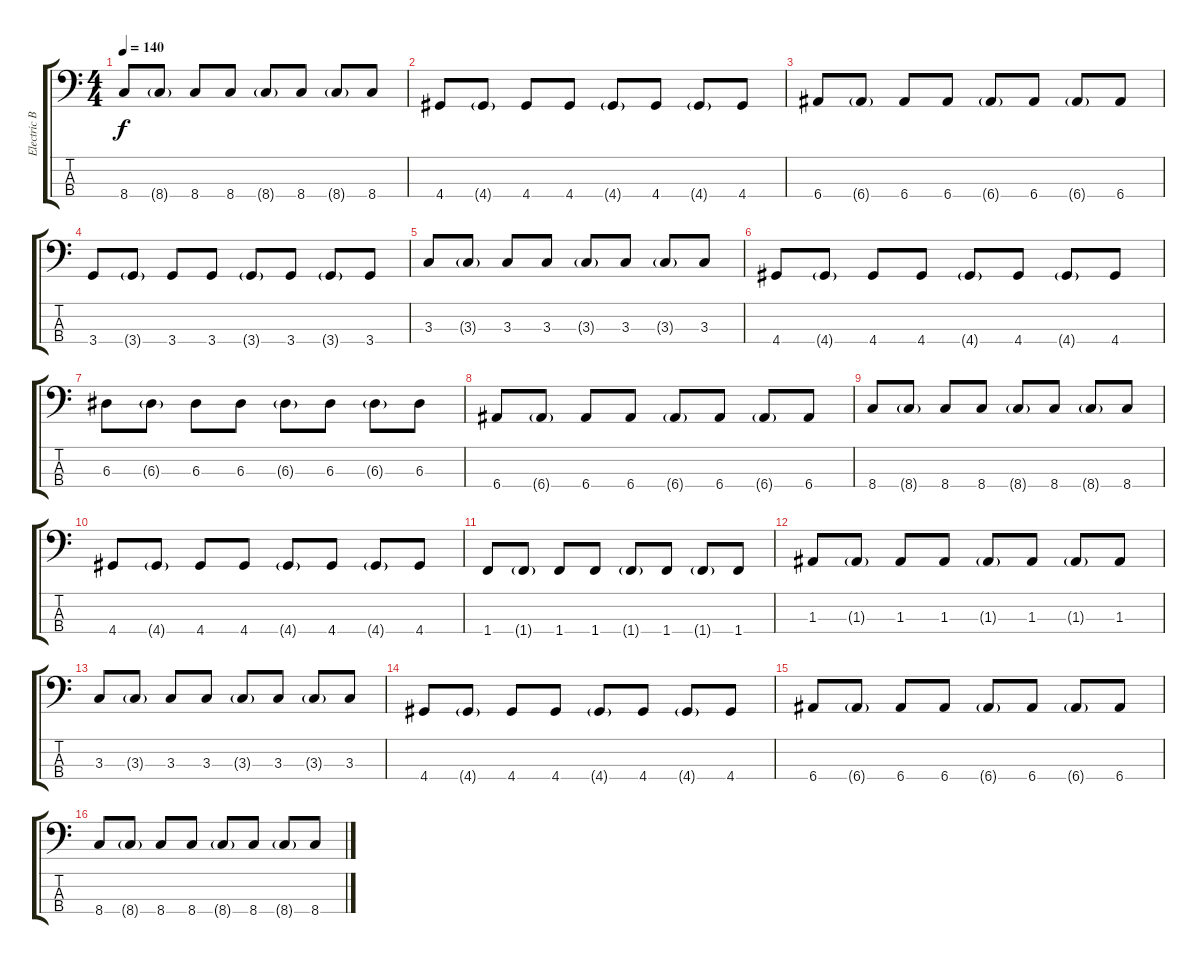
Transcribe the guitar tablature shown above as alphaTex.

\track ("Electric Bass" "Electric B") {instrument electricbassfinger}
\staff {score tabs}
\tuning (G2 D2 A1 E1) {hide}
\ts (4 4)
\tempo 140
\clef f4
\ks c
8.4.8{dy f} 8.4{g}.8 8.4.8 8.4.8 8.4{g}.8 8.4.8 8.4{g}.8 8.4.8 |
4.4.8 4.4{g}.8 4.4.8 4.4.8 4.4{g}.8 4.4.8 4.4{g}.8 4.4.8 |
6.4.8 6.4{g}.8 6.4.8 6.4.8 6.4{g}.8 6.4.8 6.4{g}.8 6.4.8 |
3.4.8 3.4{g}.8 3.4.8 3.4.8 3.4{g}.8 3.4.8 3.4{g}.8 3.4.8 |
3.3.8 3.3{g}.8 3.3.8 3.3.8 3.3{g}.8 3.3.8 3.3{g}.8 3.3.8 |
4.4.8 4.4{g}.8 4.4.8 4.4.8 4.4{g}.8 4.4.8 4.4{g}.8 4.4.8 |
6.3.8 6.3{g}.8 6.3.8 6.3.8 6.3{g}.8 6.3.8 6.3{g}.8 6.3.8 |
6.4.8 6.4{g}.8 6.4.8 6.4.8 6.4{g}.8 6.4.8 6.4{g}.8 6.4.8 |
8.4.8 8.4{g}.8 8.4.8 8.4.8 8.4{g}.8 8.4.8 8.4{g}.8 8.4.8 |
4.4.8 4.4{g}.8 4.4.8 4.4.8 4.4{g}.8 4.4.8 4.4{g}.8 4.4.8 |
1.4.8 1.4{g}.8 1.4.8 1.4.8 1.4{g}.8 1.4.8 1.4{g}.8 1.4.8 |
1.3.8 1.3{g}.8 1.3.8 1.3.8 1.3{g}.8 1.3.8 1.3{g}.8 1.3.8 |
3.3.8 3.3{g}.8 3.3.8 3.3.8 3.3{g}.8 3.3.8 3.3{g}.8 3.3.8 |
4.4.8 4.4{g}.8 4.4.8 4.4.8 4.4{g}.8 4.4.8 4.4{g}.8 4.4.8 |
6.4.8 6.4{g}.8 6.4.8 6.4.8 6.4{g}.8 6.4.8 6.4{g}.8 6.4.8 |
8.4.8 8.4{g}.8 8.4.8 8.4.8 8.4{g}.8 8.4.8 8.4{g}.8 8.4.8
